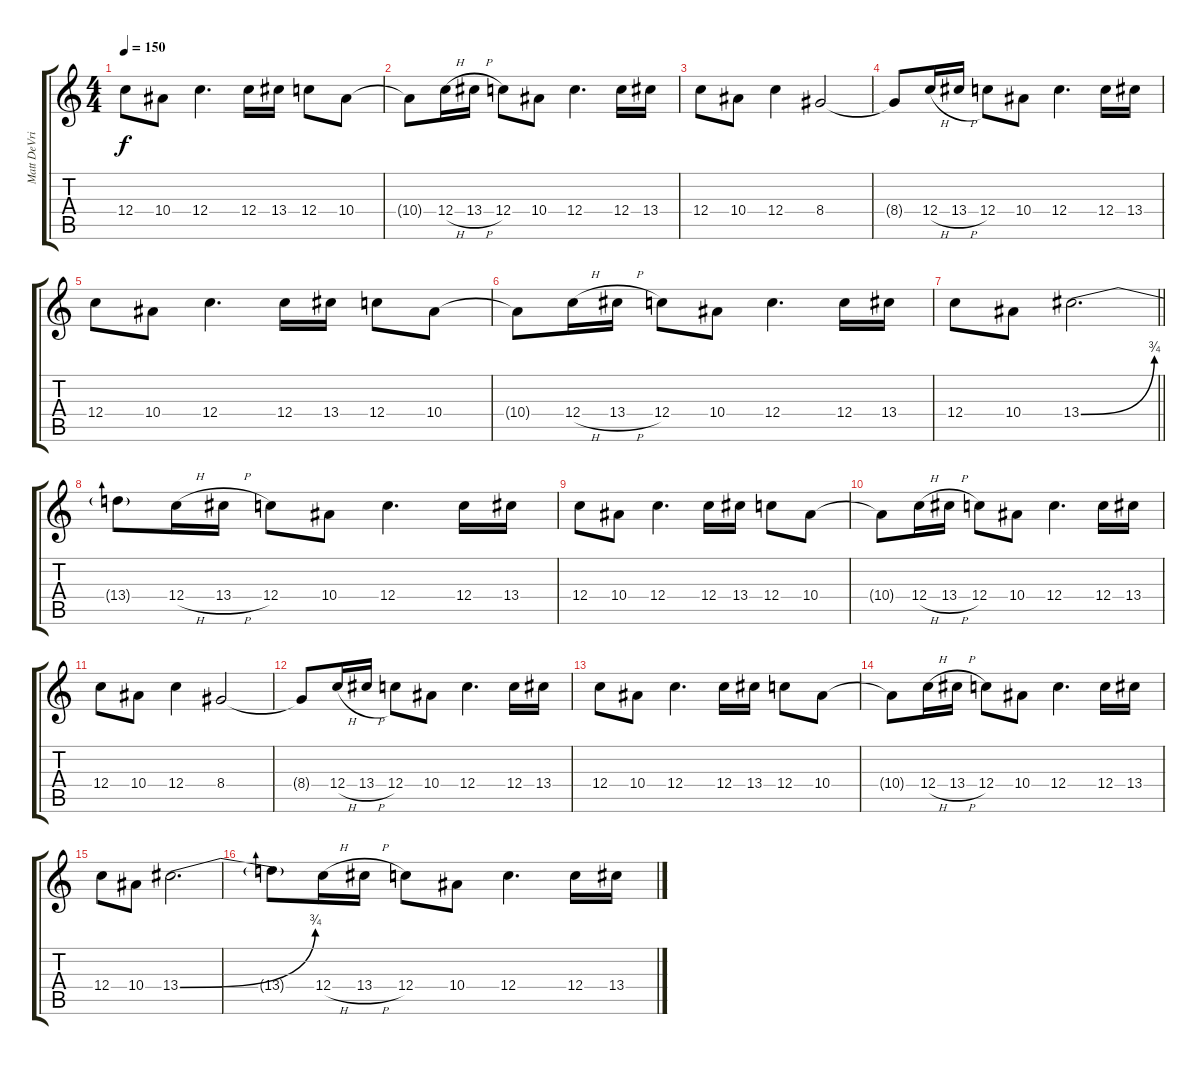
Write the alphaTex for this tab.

\track ("Matt DeVries" "Matt DeVri") {instrument distortionguitar}
\staff {score tabs}
\tuning (D4 A3 F3 C3 G2 C2) {hide}
\ts (4 4)
\tempo 150
\clef g2
\ks c
12.4.8{dy f} 10.4.8 12.4.4{d} 12.4.16 13.4.16 12.4.8 10.4.8 |
10.4{t}.8 12.4{h}.16 13.4{h}.16 12.4.8 10.4.8 12.4.4{d} 12.4.16 13.4.16 |
12.4.8 10.4.8 12.4.4 8.4.2 |
8.4{t}.8 12.4{h}.16 13.4{h}.16 12.4.8 10.4.8 12.4.4{d} 12.4.16 13.4.16 |
12.4.8 10.4.8 12.4.4{d} 12.4.16 13.4.16 12.4.8 10.4.8 |
10.4{t}.8 12.4{h}.16 13.4{h}.16 12.4.8 10.4.8 12.4.4{d} 12.4.16 13.4.16 |
\barLineRight lightlight
12.4.8 10.4.8 13.4{be (bend 0 0 60 3)}.2{d} |
13.4{t}.8 12.4{h}.16 13.4{h}.16 12.4.8 10.4.8 12.4.4{d} 12.4.16 13.4.16 |
12.4.8 10.4.8 12.4.4{d} 12.4.16 13.4.16 12.4.8 10.4.8 |
10.4{t}.8 12.4{h}.16 13.4{h}.16 12.4.8 10.4.8 12.4.4{d} 12.4.16 13.4.16 |
12.4.8 10.4.8 12.4.4 8.4.2 |
8.4{t}.8 12.4{h}.16 13.4{h}.16 12.4.8 10.4.8 12.4.4{d} 12.4.16 13.4.16 |
12.4.8 10.4.8 12.4.4{d} 12.4.16 13.4.16 12.4.8 10.4.8 |
10.4{t}.8 12.4{h}.16 13.4{h}.16 12.4.8 10.4.8 12.4.4{d} 12.4.16 13.4.16 |
12.4.8 10.4.8 13.4{be (bend 0 0 60 3)}.2{d} |
13.4{t}.8 12.4{h}.16 13.4{h}.16 12.4.8 10.4.8 12.4.4{d} 12.4.16 13.4.16
